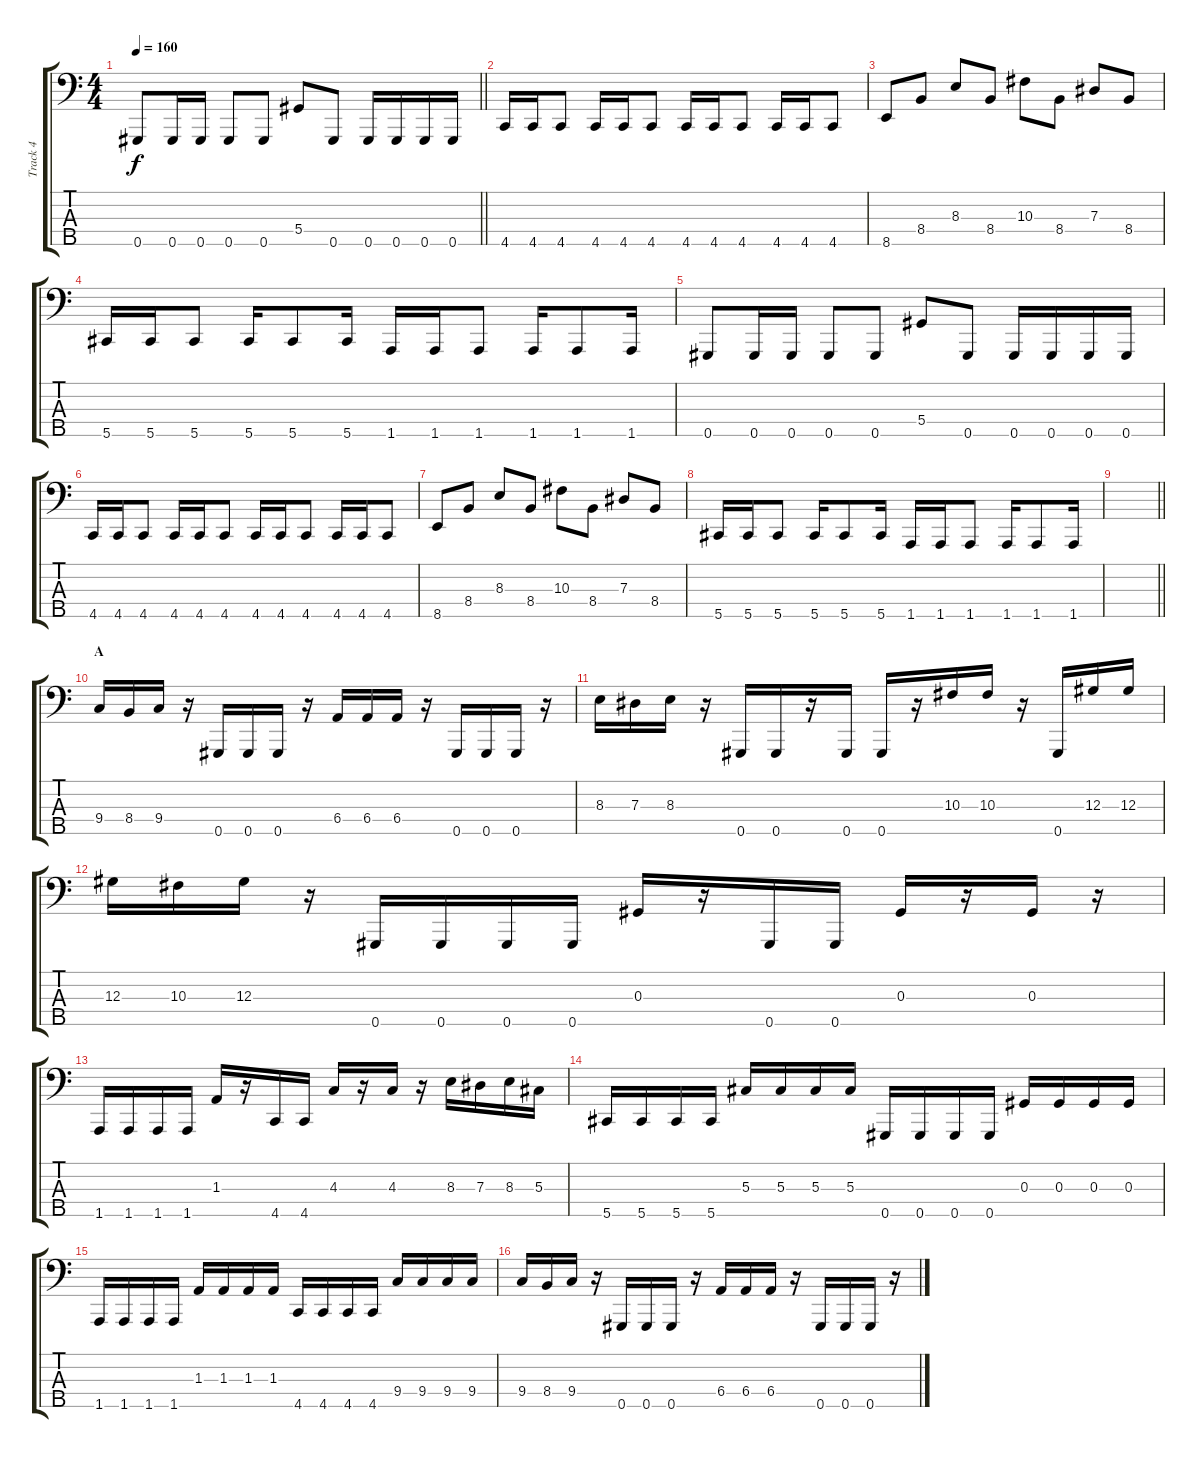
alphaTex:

\track ("Track 4" "Track 4") {instrument electricbasspick}
\staff {score tabs}
\tuning (Gb2 Db2 Ab1 Eb1 Ab0) {hide}
\ts (4 4)
\tempo 160
\clef f4
\barLineRight lightlight
\ks c
0.5.8{dy f} 0.5.16 0.5.16 0.5.8 0.5.8 5.4.8 0.5.8 0.5.16 0.5.16 0.5.16 0.5.16 |
4.5.16 4.5.16 4.5.8 4.5.16 4.5.16 4.5.8 4.5.16 4.5.16 4.5.8 4.5.16 4.5.16 4.5.8 |
8.5.8 8.4.8 8.3.8 8.4.8 10.3.8 8.4.8 7.3.8 8.4.8 |
5.5.16 5.5.16 5.5.8 5.5.16 5.5.8 5.5.16 1.5.16 1.5.16 1.5.8 1.5.16 1.5.8 1.5.16 |
0.5.8 0.5.16 0.5.16 0.5.8 0.5.8 5.4.8 0.5.8 0.5.16 0.5.16 0.5.16 0.5.16 |
4.5.16 4.5.16 4.5.8 4.5.16 4.5.16 4.5.8 4.5.16 4.5.16 4.5.8 4.5.16 4.5.16 4.5.8 |
8.5.8 8.4.8 8.3.8 8.4.8 10.3.8 8.4.8 7.3.8 8.4.8 |
5.5.16 5.5.16 5.5.8 5.5.16 5.5.8 5.5.16 1.5.16 1.5.16 1.5.8 1.5.16 1.5.8 1.5.16 |
\barLineRight lightlight
|
\section ("" "A")
9.4.16 8.4.16 9.4.16 r.16 0.5.16 0.5.16 0.5.16 r.16 6.4.16 6.4.16 6.4.16 r.16 0.5.16 0.5.16 0.5.16 r.16 |
8.3.16 7.3.16 8.3.16 r.16 0.5.16 0.5.16 r.16 0.5.16 0.5.16 r.16 10.3.16 10.3.16 r.16 0.5.16 12.3.16 12.3.16 |
12.3.16 10.3.16 12.3.16 r.16 0.5.16 0.5.16 0.5.16 0.5.16 0.3.16 r.16 0.5.16 0.5.16 0.3.16 r.16 0.3.16 r.16 |
1.5.16 1.5.16 1.5.16 1.5.16 1.3.16 r.16 4.5.16 4.5.16 4.3.16 r.16 4.3.16 r.16 8.3.16 7.3.16 8.3.16 5.3.16 |
5.5.16 5.5.16 5.5.16 5.5.16 5.3.16 5.3.16 5.3.16 5.3.16 0.5.16 0.5.16 0.5.16 0.5.16 0.3.16 0.3.16 0.3.16 0.3.16 |
1.5.16 1.5.16 1.5.16 1.5.16 1.3.16 1.3.16 1.3.16 1.3.16 4.5.16 4.5.16 4.5.16 4.5.16 9.4.16 9.4.16 9.4.16 9.4.16 |
9.4.16 8.4.16 9.4.16 r.16 0.5.16 0.5.16 0.5.16 r.16 6.4.16 6.4.16 6.4.16 r.16 0.5.16 0.5.16 0.5.16 r.16
